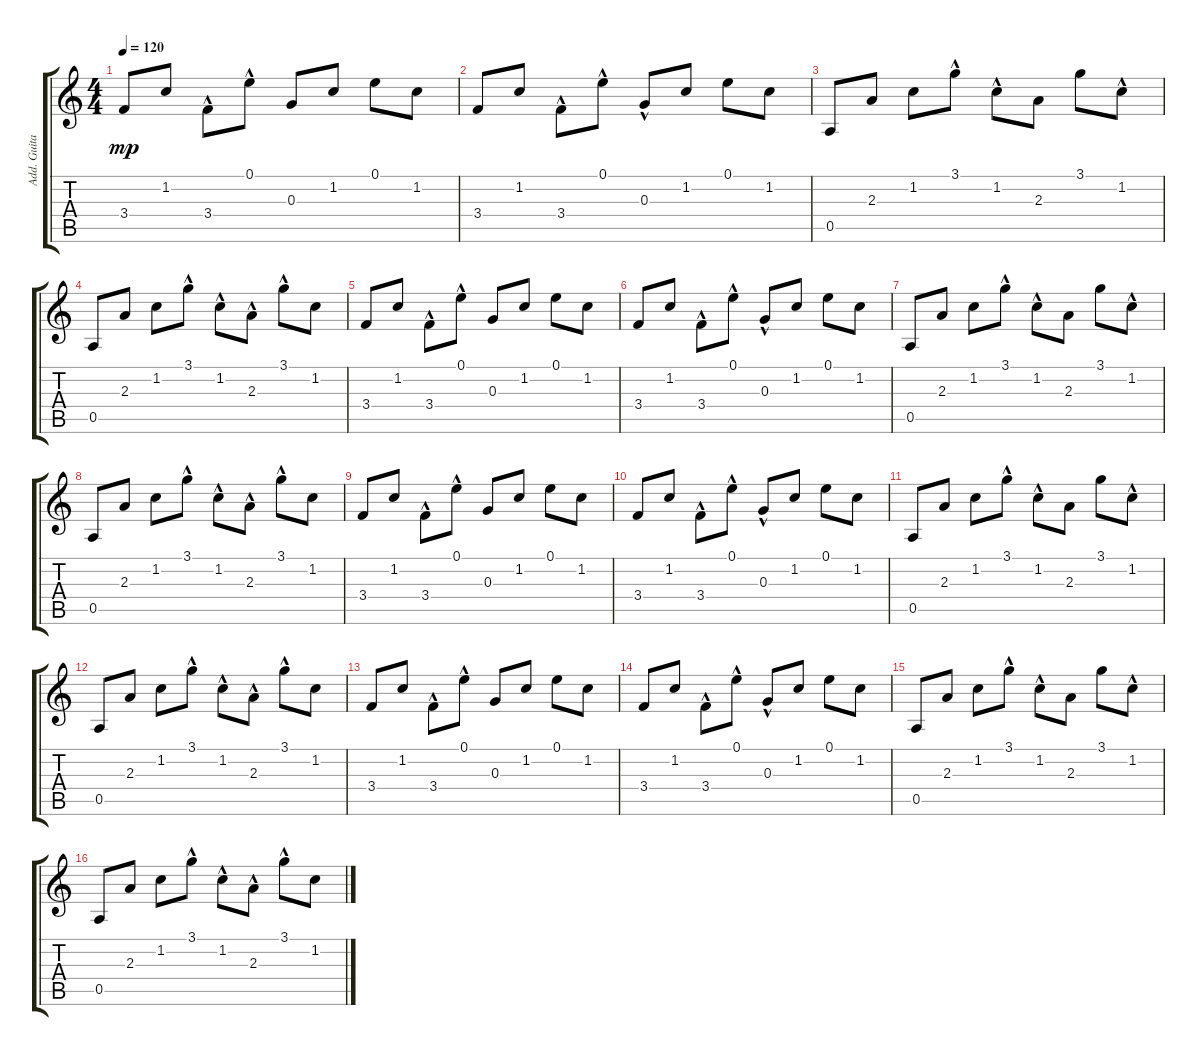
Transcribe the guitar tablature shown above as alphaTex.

\track ("Add. Guitar" "Add. Guita") {instrument electricguitarclean}
\staff {score tabs}
\tuning (E4 B3 G3 D3 A2 E2) {hide}
\ts (4 4)
\tempo 120
\clef g2
\ks c
3.4.8{dy mp} 1.2.8 3.4{hac}.8 0.1{hac}.8 0.3.8 1.2.8 0.1.8 1.2.8 |
3.4.8 1.2.8 3.4{hac}.8 0.1{hac}.8 0.3{hac}.8 1.2.8 0.1.8 1.2.8 |
0.5.8 2.3.8 1.2.8 3.1{hac}.8 1.2{hac}.8 2.3.8 3.1.8 1.2{hac}.8 |
0.5.8 2.3.8 1.2.8 3.1{hac}.8 1.2{hac}.8 2.3{hac}.8 3.1{hac}.8 1.2.8 |
3.4.8 1.2.8 3.4{hac}.8 0.1{hac}.8 0.3.8 1.2.8 0.1.8 1.2.8 |
3.4.8 1.2.8 3.4{hac}.8 0.1{hac}.8 0.3{hac}.8 1.2.8 0.1.8 1.2.8 |
0.5.8 2.3.8 1.2.8 3.1{hac}.8 1.2{hac}.8 2.3.8 3.1.8 1.2{hac}.8 |
0.5.8 2.3.8 1.2.8 3.1{hac}.8 1.2{hac}.8 2.3{hac}.8 3.1{hac}.8 1.2.8 |
3.4.8 1.2.8 3.4{hac}.8 0.1{hac}.8 0.3.8 1.2.8 0.1.8 1.2.8 |
3.4.8 1.2.8 3.4{hac}.8 0.1{hac}.8 0.3{hac}.8 1.2.8 0.1.8 1.2.8 |
0.5.8 2.3.8 1.2.8 3.1{hac}.8 1.2{hac}.8 2.3.8 3.1.8 1.2{hac}.8 |
0.5.8 2.3.8 1.2.8 3.1{hac}.8 1.2{hac}.8 2.3{hac}.8 3.1{hac}.8 1.2.8 |
3.4.8 1.2.8 3.4{hac}.8 0.1{hac}.8 0.3.8 1.2.8 0.1.8 1.2.8 |
3.4.8 1.2.8 3.4{hac}.8 0.1{hac}.8 0.3{hac}.8 1.2.8 0.1.8 1.2.8 |
0.5.8 2.3.8 1.2.8 3.1{hac}.8 1.2{hac}.8 2.3.8 3.1.8 1.2{hac}.8 |
0.5.8 2.3.8 1.2.8 3.1{hac}.8 1.2{hac}.8 2.3{hac}.8 3.1{hac}.8 1.2.8
